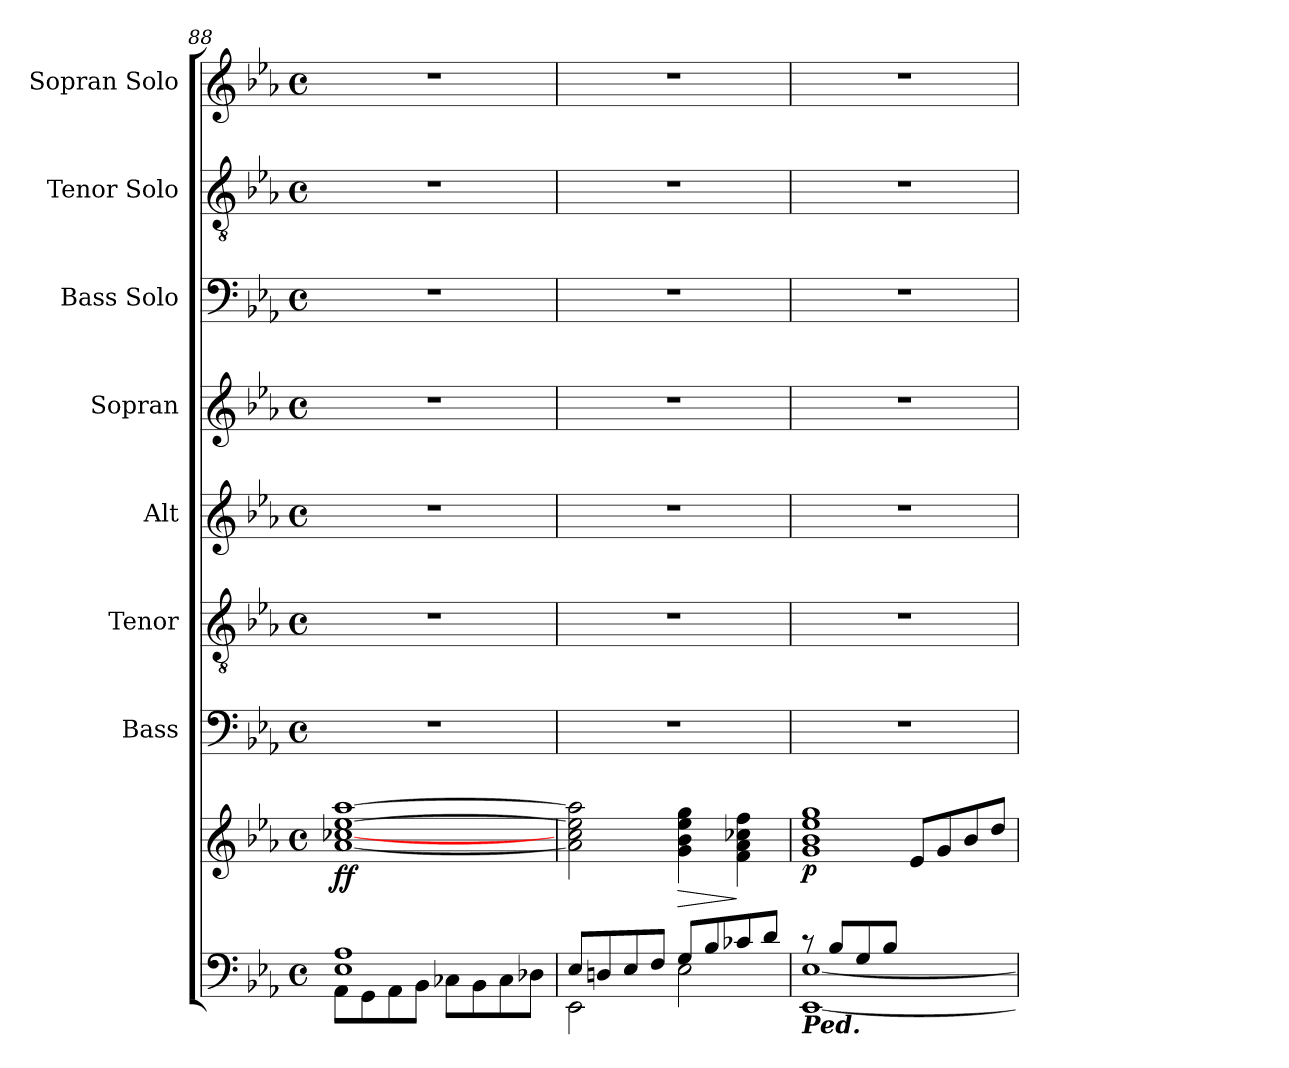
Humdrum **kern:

**kern	**kern	**dynam	**kern	**kern	**kern	**kern	**kern	**kern	**kern
*part8	*part8	*part8	*part7	*part6	*part5	*part4	*part3	*part2	*part1
*staff9	*staff8	*staff8/9	*staff7	*staff6	*staff5	*staff4	*staff3	*staff2	*staff1
*	*	*	*I"Bass	*I"Tenor	*I"Alt	*I"Sopran	*I"Bass Solo	*I"Tenor Solo	*I"Sopran Solo
*	*	*	*I'B.	*I'T.	*I'A.	*I'S.	*I'B. Solo	*I'T. Solo	*I'S. Solo
*clefF4	*clefG2	*	*clefF4	*clefGv2	*clefG2	*clefG2	*clefF4	*clefGv2	*clefG2
*k[b-e-a-]	*k[b-e-a-]	*	*k[b-e-a-]	*k[b-e-a-]	*k[b-e-a-]	*k[b-e-a-]	*k[b-e-a-]	*k[b-e-a-]	*k[b-e-a-]
*E-:	*E-:	*	*E-:	*E-:	*E-:	*E-:	*E-:	*E-:	*E-:
*M4/4	*M4/4	*	*M4/4	*M4/4	*M4/4	*M4/4	*M4/4	*M4/4	*M4/4
*met(c)	*met(c)	*	*met(c)	*met(c)	*met(c)	*met(c)	*met(c)	*met(c)	*met(c)
=88	=88	=88	=88	=88	=88	=88	=88	=88	=88
*^	*	*	*	*	*	*	*	*	*
!	!	!	!LO:DY:b	!	!	!	!	!	!	!
1E- 1A-	8AA-\L	[1a- [1cc-X [1ee- [1aa-	ff	1r	1r	1r	1r	1r	1r	1r
.	8GG\	.	.	.	.	.	.	.	.	.
.	8AA-\	.	.	.	.	.	.	.	.	.
.	8BB-\J	.	.	.	.	.	.	.	.	.
.	8C-X\L	.	.	.	.	.	.	.	.	.
.	8BB-\	.	.	.	.	.	.	.	.	.
.	8C-\	.	.	.	.	.	.	.	.	.
.	8D-X\J	.	.	.	.	.	.	.	.	.
=89	=89	=89	=89	=89	=89	=89	=89	=89	=89	=89
8E-/L	2EE-\	2a-\] 2cc\ 2ee-\] 2aa-\]	.	1r	1r	1r	1r	1r	1r	1r
8Dn/	.	.	.	.	.	.	.	.	.	.
8E-/	.	.	.	.	.	.	.	.	.	.
8F/J	.	.	.	.	.	.	.	.	.	.
!	!	!	!LO:HP:b	!	!	!	!	!	!	!
8G/L	2E-\	4g\ 4b-\ 4ee-\ 4gg\	>	.	.	.	.	.	.	.
8B-/	.	.	.	.	.	.	.	.	.	.
8c-X/	.	4f\ 4a-\ 4cc-X\ 4ff\	]	.	.	.	.	.	.	.
8d/J	.	.	.	.	.	.	.	.	.	.
=90	=90	=90	=90	=90	=90	=90	=90	=90	=90	=90
*	*	*^	*	*	*	*	*	*	*	*
!LO:TX:b:Bi:t=Ped.	!	!	!	!	!	!	!	!	!	!	!
!	!	!	!	!LO:DY:b	!	!	!	!	!	!	!
8rB	[<1EE- [<1E-	1g 1b- 1ee- 1gg	2ryy	p	1r	1r	1r	1r	1r	1r	1r
8B-/L	.	.	.	.	.	.	.	.	.	.	.
8G/	.	.	.	.	.	.	.	.	.	.	.
8B-/J	.	.	.	.	.	.	.	.	.	.	.
2ryy	.	.	8e-/L	.	.	.	.	.	.	.	.
.	.	.	8g/	.	.	.	.	.	.	.	.
.	.	.	8b-/	.	.	.	.	.	.	.	.
.	.	.	8dd/J	.	.	.	.	.	.	.	.
*v	*v	*	*	*	*	*	*	*	*	*	*
*	*v	*v	*	*	*	*	*	*	*	*
=	=	=	=	=	=	=	=	=	=
*-	*-	*-	*-	*-	*-	*-	*-	*-	*-
